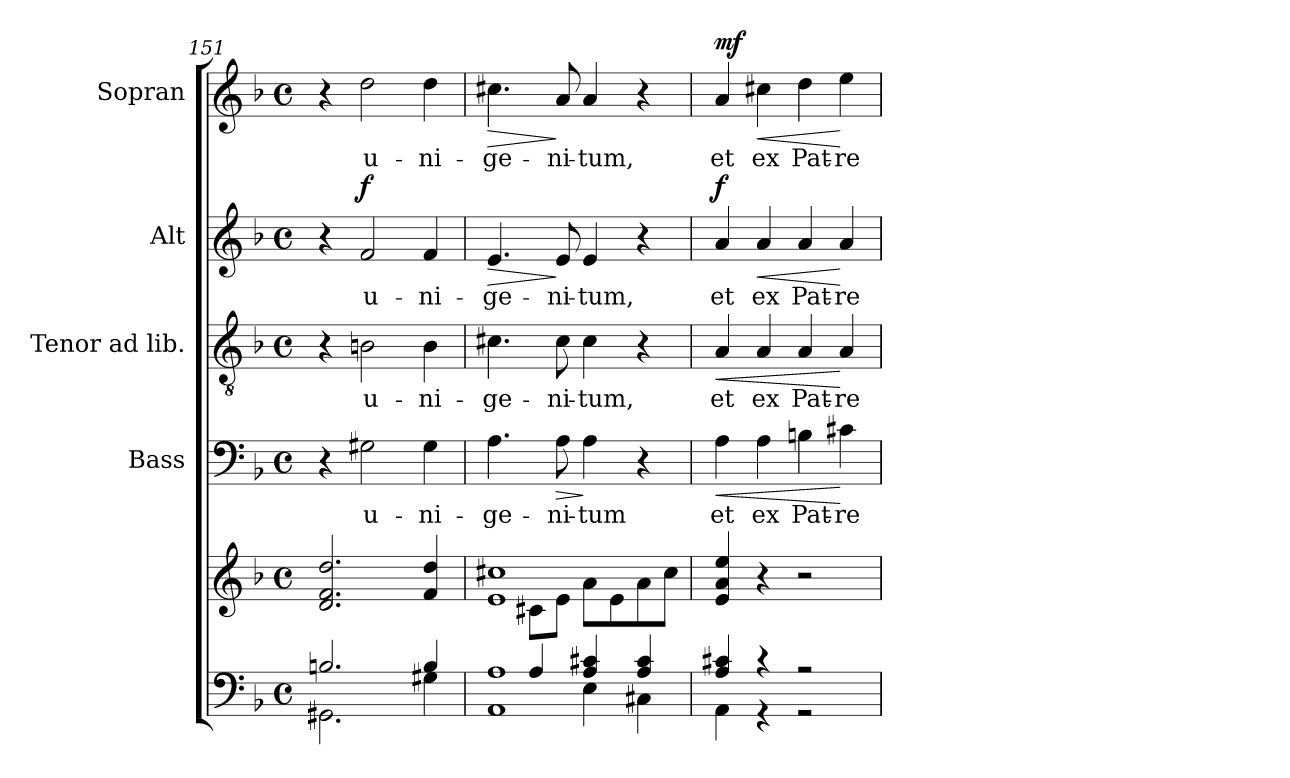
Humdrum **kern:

**kern	**kern	**kern	**text	**dynam	**kern	**text	**dynam	**kern	**text	**dynam	**kern	**text	**dynam
*part5	*part5	*part4	*part4	*part4	*part3	*part3	*part3	*part2	*part2	*part2	*part1	*part1	*part1
*staff6	*staff5	*staff4	*staff4	*staff4	*staff3	*staff3	*staff3	*staff2	*staff2	*staff2	*staff1	*staff1	*staff1
*	*	*I"Bass	*	*	*I"Tenor ad lib.	*	*	*I"Alt	*	*	*I"Sopran	*	*
*	*	*I'B.	*	*	*I'T.	*	*	*I'A.	*	*	*I'S.	*	*
!!LO:PB:g=z
*clefF4	*clefG2	*clefF4	*	*	*clefGv2	*	*	*clefG2	*	*	*clefG2	*	*
*k[b-]	*k[b-]	*k[b-]	*	*	*k[b-]	*	*	*k[b-]	*	*	*k[b-]	*	*
*F:	*F:	*F:	*	*	*F:	*	*	*F:	*	*	*F:	*	*
*M4/4	*M4/4	*M4/4	*	*	*M4/4	*	*	*M4/4	*	*	*M4/4	*	*
*met(c)	*met(c)	*met(c)	*	*	*met(c)	*	*	*met(c)	*	*	*met(c)	*	*
=151	=151	=151	=151	=151	=151	=151	=151	=151	=151	=151	=151	=151	=151
*^	*	*	*	*	*	*	*	*	*	*	*	*	*
2.Bn/	2.GG#X\	2.d/ 2.f/ 2.dd/	4r	.	.	4r	.	.	4r	.	.	4r	.	.
!	!	!	!	!LO:LY:b	!	!	!LO:LY:b	!	!	!LO:LY:b	!LO:DY:a	!	!LO:LY:b	!
.	.	.	2G#X\	u-	.	2Bn\	u-	.	2f/	u-	f	2dd\	u-	.
!	!	!	!	!LO:LY:b	!	!	!LO:LY:b	!	!	!LO:LY:b	!	!	!LO:LY:b	!
4B/	4G#X\	4f/ 4dd/	4G#\	-ni-	.	4B\	-ni-	.	4f/	-ni-	.	4dd\	-ni-	.
=152	=152	=152	=152	=152	=152	=152	=152	=152	=152	=152	=152	=152	=152	=152
*	*^	*^	*	*	*	*	*	*	*	*	*	*	*	*
!	!	!	!	!	!	!LO:LY:b	!	!	!LO:LY:b	!	!	!LO:LY:b	!LO:HP:b	!	!LO:LY:b	!LO:HP:b
4ryy	1AA 1A	2ryy	1e 1cc#X	4ryy	4.A\	-ge-	.	4.c#X\	-ge-	.	4.e/	-ge-	>	4.cc#X\	-ge-	>
4A/	.	.	.	8c#X\L	.	.	.	.	.	.	.	.	.	.	.	.
!	!	!	!	!	!	!LO:LY:b	!LO:HP:b	!	!LO:LY:b	!	!	!LO:LY:b	!	!	!LO:LY:b	!
.	.	.	.	8e\J	8A\	-ni-	>	8c#\	-ni-	.	8e/	-ni-	]	8a/	-ni-	]
!	!	!	!	!	!	!LO:LY:b	!	!	!LO:LY:b	!	!	!LO:LY:b	!	!	!LO:LY:b	!
4A/ 4c#X/	.	4E\	.	8a\L	4A\	-tum	]	4c#\	-tum,	.	4e/	-tum,	.	4a/	-tum,	.
.	.	.	.	8e\	.	.	.	.	.	.	.	.	.	.	.	.
4A/ 4c#/	.	4C#X\	.	8a\	4r	.	.	4r	.	.	4r	.	.	4r	.	.
.	.	.	.	8cc#\J	.	.	.	.	.	.	.	.	.	.	.	.
*	*v	*v	*	*	*	*	*	*	*	*	*	*	*	*	*	*
=153	=153	=153	=153	=153	=153	=153	=153	=153	=153	=153	=153	=153	=153	=153	=153
!	!	!	!	!	!LO:LY:b	!LO:HP:b	!	!LO:LY:b	!LO:HP:b	!	!LO:LY:b	!LO:DY:a	!	!LO:LY:b	!LO:DY:a
*	*	*v	*v	*	*	*	*	*	*	*	*	*	*	*	*
4A/ 4c#X/	4AA\	4e/ 4a/ 4ee/	4A\	et	<	4A/	et	<	4a/	et	f	4a/	et	mf
!	!	!	!	!LO:LY:b	!	!	!LO:LY:b	!	!	!LO:LY:b	!LO:HP:b	!	!LO:LY:b	!LO:HP:b
4r	4r	4r	4A\	ex	.	4A/	ex	.	4a/	ex	<	4cc#X\	ex	<
!	!	!	!	!LO:LY:b	!	!	!LO:LY:b	!	!	!LO:LY:b	!	!	!LO:LY:b	!
2r	2r	2r	4Bn\	Pat-	.	4A/	Pat-	.	4a/	Pat-	.	4dd\	Pat-	.
!	!	!	!	!LO:LY:b	!	!	!LO:LY:b	!	!	!LO:LY:b	!	!	!LO:LY:b	!
.	.	.	4c#X\	-re	[	4A/	-re	[	4a/	-re	[	4ee\	-re	[
*v	*v	*	*	*	*	*	*	*	*	*	*	*	*	*
=	=	=	=	=	=	=	=	=	=	=	=	=	=
*-	*-	*-	*-	*-	*-	*-	*-	*-	*-	*-	*-	*-	*-
